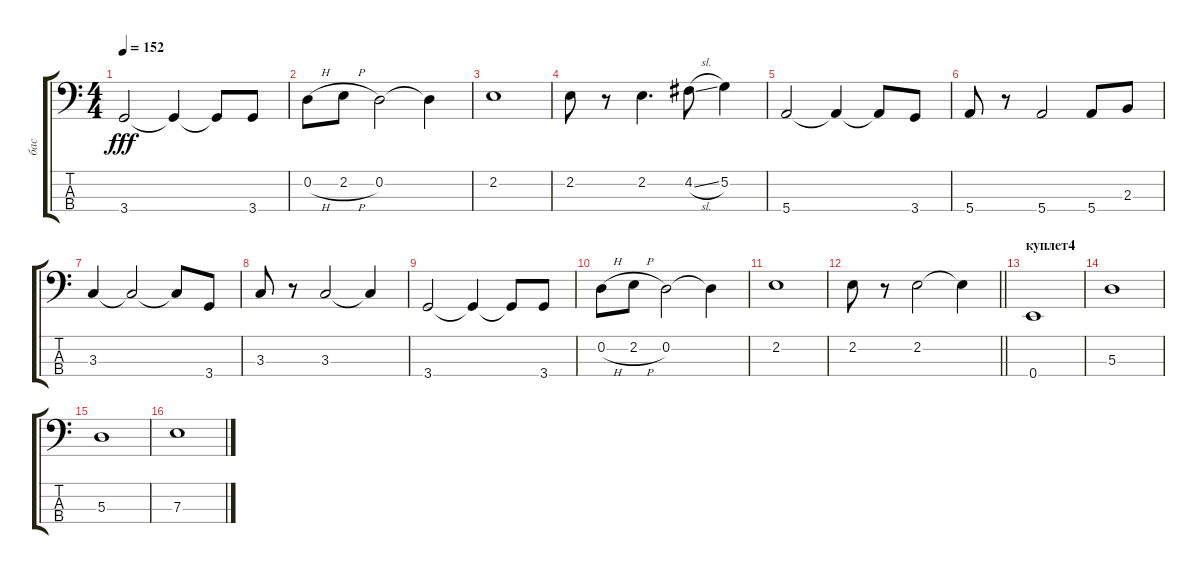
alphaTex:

\track ("бас" "бас") {instrument electricbassfinger}
\staff {score tabs}
\tuning (G2 D2 A1 E1) {hide}
\ts (4 4)
\tempo 152
\clef f4
\ks c
3.4.2{dy fff} 3.4{t}.4 3.4{t}.8 3.4.8 |
0.2{h}.8 2.2{h}.8 0.2.2 0.2{t}.4 |
2.2.1 |
2.2.8 r.8 2.2.4{d} 4.2{sl}.8 5.2.4 |
5.4.2 5.4{t}.4 5.4{t}.8 3.4.8 |
5.4.8 r.8 5.4.2 5.4.8 2.3.8 |
3.3.4 3.3{t}.2 3.3{t}.8 3.4.8 |
3.3.8 r.8 3.3.2 3.3{t}.4 |
3.4.2 3.4{t}.4 3.4{t}.8 3.4.8 |
0.2{h}.8 2.2{h}.8 0.2.2 0.2{t}.4 |
2.2.1 |
\barLineRight lightlight
2.2.8 r.8 2.2.2 2.2{t}.4 |
\section ("" "куплет4")
0.4.1 |
5.3.1 |
5.3.1 |
7.3.1
